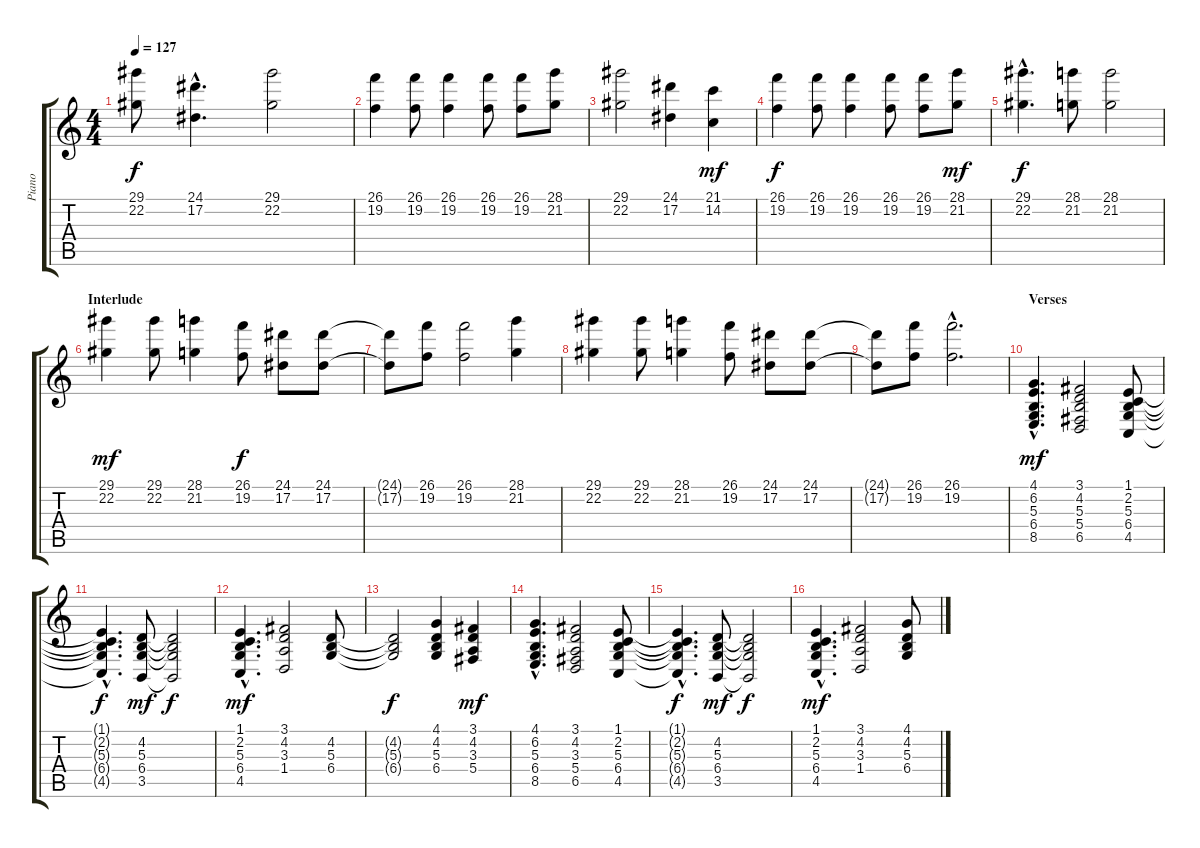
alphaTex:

\track ("Piano" "Piano") {instrument acousticgrandpiano}
\staff {score tabs}
\tuning (Eb4 Bb3 Gb3 Db3 Ab2 Eb2) {hide}
\ts (4 4)
\tempo 127
\clef g2
\ks c
(29.1{t} 22.2{t}).8{dy f} (24.1{hac} 17.2{hac}).4{d} (29.1 22.2).2 |
(26.1 19.2).4 (26.1 19.2).8 (26.1 19.2).4 (26.1 19.2).8 (26.1 19.2).8 (28.1 21.2).8 |
(29.1 22.2).2 (24.1 17.2).4 (21.1 14.2).4{dy mf} |
(26.1 19.2).4{dy f} (26.1 19.2).8 (26.1 19.2).4 (26.1 19.2).8 (26.1 19.2).8 (28.1 21.2).8{dy mf} |
(29.1{hac} 22.2{hac}).4{d dy f} (28.1 21.2).8 (28.1 21.2).2 |
\section ("" "Interlude")
(29.1 22.2).4{dy mf} (29.1 22.2).8 (28.1 21.2).4 (26.1 19.2).8{dy f} (24.1 17.2).8 (24.1 17.2).8 |
(24.1{t} 17.2{t}).8 (26.1 19.2).8 (26.1 19.2).2 (28.1 21.2).4 |
(29.1 22.2).4 (29.1 22.2).8 (28.1 21.2).4 (26.1 19.2).8 (24.1 17.2).8 (24.1 17.2).8 |
(24.1{t} 17.2{t}).8 (26.1 19.2).8 (26.1{hac} 19.2{hac}).2{d} |
\section ("" "Verses")
(4.1{hac} 6.2{hac} 5.3{hac} 6.4{hac} 8.5{hac}).4{d dy mf volume 14 instrument acousticgrandpiano} (3.1 4.2 5.3 5.4 6.5).2 (1.1 2.2 5.3 6.4 4.5).8 |
(1.1{t} 2.2{hac t} 5.3{hac t} 6.4{hac t} 4.5{hac t}).4{d dy f} (4.2 5.3 6.4 3.5).8{dy mf} (4.2{t} 5.3{t} 6.4{t} 3.5{t}).2{dy f} |
(1.1{hac} 2.2{hac} 5.3{hac} 6.4{hac} 4.5{hac}).4{d dy mf} (3.1 4.2 3.3 1.4).2 (4.2 5.3 6.4).8 |
(4.2{t} 5.3{t} 6.4{t}).2{dy f} (4.1 4.2 5.3 6.4).4 (3.1 4.2 3.3 5.4).4{dy mf} |
(4.1{hac} 6.2{hac} 5.3{hac} 6.4{hac} 8.5{hac}).4{d} (3.1 4.2 3.3 5.4 6.5).2 (1.1 2.2 5.3 6.4 4.5).8 |
(1.1{hac t} 2.2{hac t} 5.3{hac t} 6.4{t} 4.5{hac t}).4{d dy f} (4.2 5.3 6.4 3.5).8{dy mf} (4.2{t} 5.3{t} 6.4{t} 3.5{t}).2{dy f} |
(1.1{hac} 2.2{hac} 5.3{hac} 6.4{hac} 4.5{hac}).4{d dy mf} (3.1 4.2 3.3 1.4).2 (4.1 4.2 5.3 6.4).8
